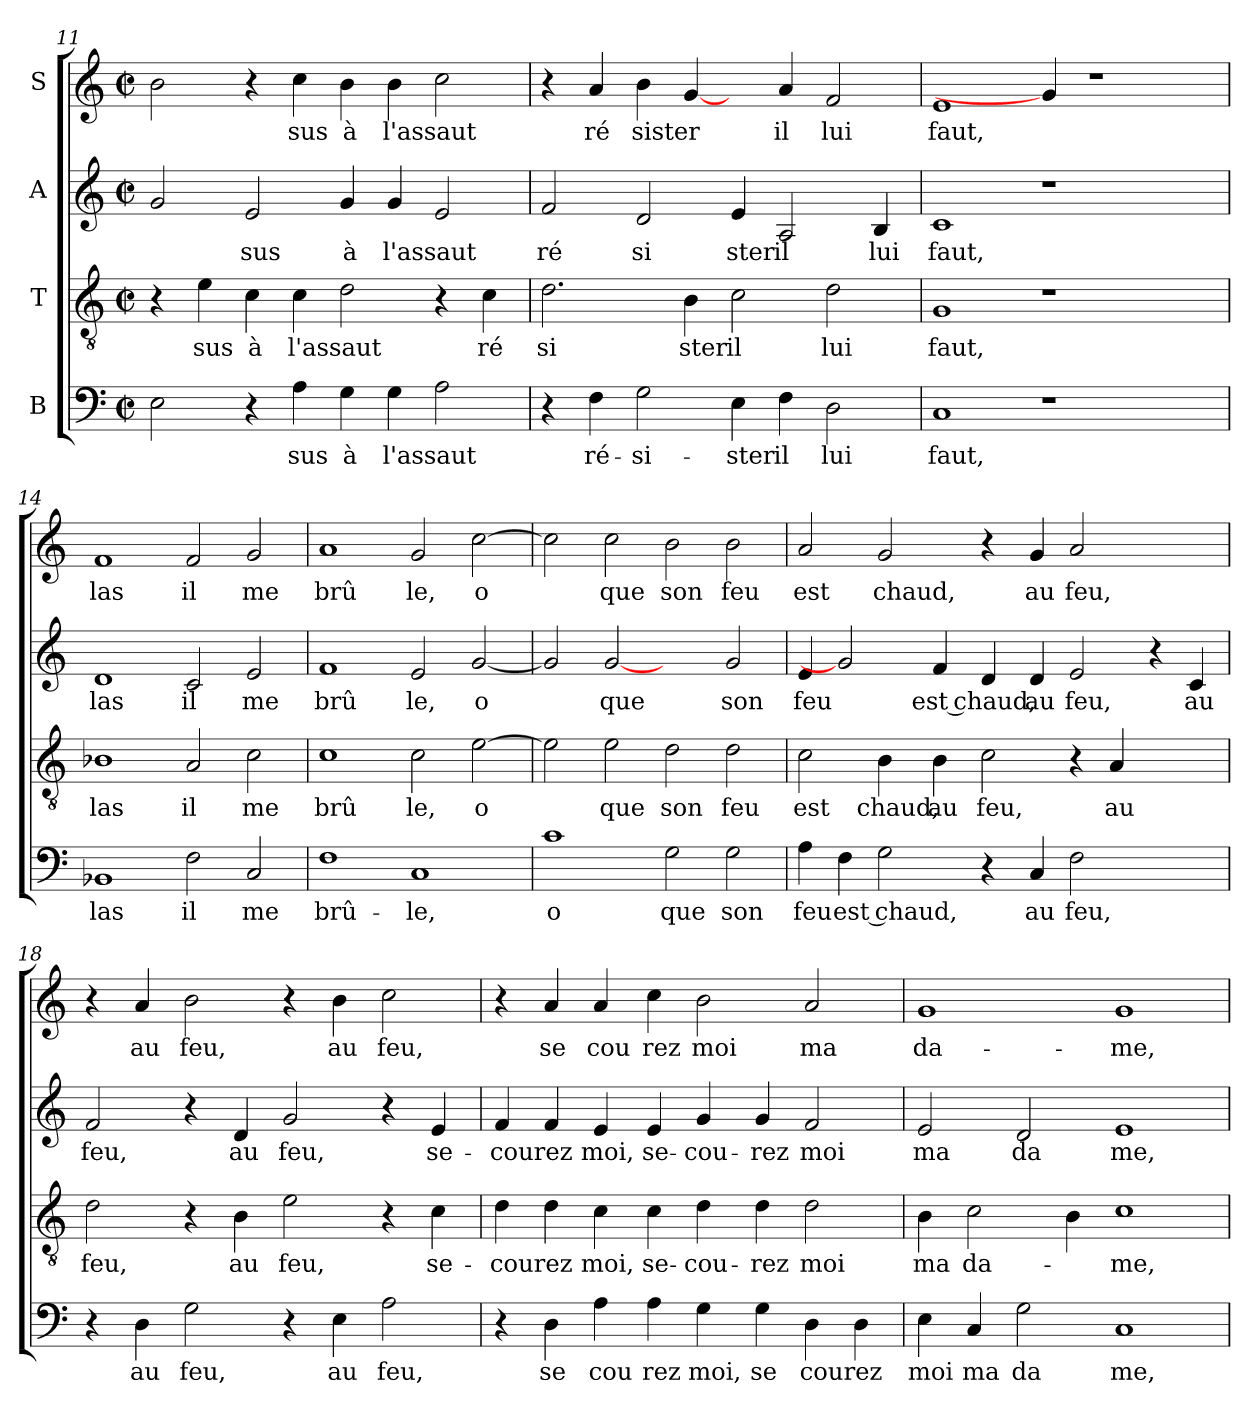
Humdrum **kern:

**kern	**text	**kern	**text	**kern	**text	**kern	**text
*part4	*part4	*part3	*part3	*part2	*part2	*part1	*part1
*staff4	*staff4	*staff3	*staff3	*staff2	*staff2	*staff1	*staff1
*I"B	*	*I"T	*	*I"A	*	*I"S	*
*clefF4	*	*clefGv2	*	*clefG2	*	*clefG2	*
*M2/2	*	*M2/2	*	*M2/2	*	*M2/2	*
*met(c|)	*	*met(c|)	*	*met(c|)	*	*met(c|)	*
=11	=11	=11	=11	=11	=11	=11	=11
2E\	.	4r	.	2g/	.	2b\	.
!	!	!	!LO:LY:b:cj	!	!	!	!
.	.	4e\	sus	.	.	.	.
!	!	!	!LO:LY:b:cj	!	!LO:LY:b:cj	!	!
4r	.	4c\	à	2e/	sus	4r	.
!	!LO:LY:b:cj	!	!LO:LY:b	!	!	!	!LO:LY:b:cj
4A\	sus	4c\	l'assaut	.	.	4cc\	sus
!	!LO:LY:b:cj	!	!	!	!LO:LY:b:cj	!	!LO:LY:b:cj
4G\	à	2d\	.	4g/	à	4b\	à
!	!LO:LY:b	!	!	!	!LO:LY:b	!	!LO:LY:b
4G\	l'assaut	.	.	4g/	l'assaut	4b\	l'assaut
2A\	.	4r	.	2e/	.	2cc\	.
!	!	!	!LO:LY:b:cj	!	!	!	!
.	.	4c\	ré	.	.	.	.
=12	=12	=12	=12	=12	=12	=12	=12
!	!	!	!LO:LY:b:cj	!	!LO:LY:b:cj	!	!
4r	.	2.d\	si	2f/	ré	4r	.
!	!LO:LY:b:cj	!	!	!	!	!	!LO:LY:b:cj
4F\	ré-	.	.	.	.	4a/	ré
!	!LO:LY:b:cj	!	!	!	!LO:LY:b:cj	!	!LO:LY:b
2G\	-si-	.	.	2d/	si	4b\	sister
!	!	!	!LO:LY:b:cj	!	!	!	!
.	.	4B\	ster	.	.	[4g/	.
!	!LO:LY:b:cj	!	!LO:LY:b:cj	!	!LO:LY:b:cj	!	!
4E\	-ster	2c\	il	4e/	ster	4ryy	.
!	!LO:LY:b:cj	!	!	!	!LO:LY:b:cj	!	!LO:LY:b:cj
4F\	il	.	.	2A/	il	4a/	il
!	!LO:LY:b:cj	!	!LO:LY:b:cj	!	!	!	!LO:LY:b:cj
2D\	lui	2d\	lui	.	.	2f/	lui
!	!	!	!	!	!LO:LY:b:cj	!	!
.	.	.	.	4B/	lui	.	.
=13	=13	=13	=13	=13	=13	=13	=13
!	!LO:LY:b:cj	!	!LO:LY:b:cj	!	!LO:LY:b:cj	!	!LO:LY:b:cj
1C	faut,	1G	faut,	1c	faut,	1e	faut,
1r	.	1r	.	1r	.	4g/]	.
.	.	.	.	.	.	1r	.
4ryy	.	4ryy	.	4ryy	.	.	.
=14	=14	=14	=14	=14	=14	=14	=14
!	!LO:LY:b:cj	!	!LO:LY:b:cj	!	!LO:LY:b:cj	!	!LO:LY:b:cj
1BB-X	las	1B-X	las	1d	las	1f	las
!	!LO:LY:b:cj	!	!LO:LY:b:cj	!	!LO:LY:b:cj	!	!LO:LY:b:cj
2F\	il	2A/	il	2c/	il	2f/	il
!	!LO:LY:b:cj	!	!LO:LY:b:cj	!	!LO:LY:b:cj	!	!LO:LY:b:cj
2C/	me	2c\	me	2e/	me	2g/	me
=15	=15	=15	=15	=15	=15	=15	=15
!	!LO:LY:b:cj	!	!LO:LY:b:cj	!	!LO:LY:b:cj	!	!LO:LY:b:cj
1F	brû-	1c	brû	1f	brû	1a	brû
!	!LO:LY:b:cj	!	!LO:LY:b:cj	!	!LO:LY:b:cj	!	!LO:LY:b:cj
1C	-le,	2c\	le,	2e/	le,	2g/	le,
!	!	!	!LO:LY:b:cj	!	!LO:LY:b:cj	!	!LO:LY:b:cj
.	.	[>2e\	o	[>2g/	o	[<2cc\	o
!!LO:PB:g=z
=16	=16	=16	=16	=16	=16	=16	=16
!	!LO:LY:b:cj	!	!	!	!	!	!
1c	o	2e\]	.	2g/]	.	2cc\]	.
!	!	!	!LO:LY:b:cj	!	!LO:LY:b:cj	!	!LO:LY:b:cj
.	.	2e\	que	[2g	que	2cc\	que
!	!LO:LY:b:cj	!	!LO:LY:b:cj	!	!	!	!LO:LY:b:cj
2G\	que	2d\	son	2ryy	.	2b\	son
!	!LO:LY:b:cj	!	!LO:LY:b:cj	!	!LO:LY:b:cj	!	!LO:LY:b:cj
2G\	son	2d\	feu	2g/	son	2b\	feu
=17	=17	=17	=17	=17	=17	=17	=17
!	!LO:LY:b:cj	!	!LO:LY:b:cj	!	!LO:LY:b:cj	!	!LO:LY:b:cj
4A\	feu	2c\	est	4e/	feu	2a/	est
!	!LO:LY:b:cj	!	!	!	!	!	!
4F\	est chaud,	.	.	2g]	.	.	.
!	!	!	!LO:LY:b:cj	!	!	!	!LO:LY:b:cj
2G\	.	4B\	chaud,	.	.	2g/	chaud,
!	!	!	!LO:LY:b:cj	!	!LO:LY:b:cj	!	!
.	.	4B\	au	4f/	est chaud,	.	.
!	!	!	!LO:LY:b:cj	!	!	!	!
4r	.	2c\	feu,	4d/	.	4r	.
!	!LO:LY:b:cj	!	!	!	!LO:LY:b:cj	!	!LO:LY:b:cj
4C/	au	.	.	4d/	au	4g/	au
!	!LO:LY:b:cj	!	!	!	!LO:LY:b:cj	!	!LO:LY:b:cj
2F\	feu,	4r	.	2e/	feu,	2a/	feu,
!	!	!	!LO:LY:b:cj	!	!	!	!
.	.	4A/	au	.	.	.	.
2ryy	.	2ryy	.	4r	.	2ryy	.
!	!	!	!	!	!LO:LY:b:cj	!	!
.	.	.	.	4c/	au	.	.
=18	=18	=18	=18	=18	=18	=18	=18
!	!	!	!LO:LY:b:cj	!	!LO:LY:b:cj	!	!
4r	.	2d\	feu,	2f/	feu,	4r	.
!	!LO:LY:b:cj	!	!	!	!	!	!LO:LY:b:cj
4D\	au	.	.	.	.	4a/	au
!	!LO:LY:b:cj	!	!	!	!	!	!LO:LY:b:cj
2G\	feu,	4r	.	4r	.	2b\	feu,
!	!	!	!LO:LY:b:cj	!	!LO:LY:b:cj	!	!
.	.	4B\	au	4d/	au	.	.
!	!	!	!LO:LY:b:cj	!	!LO:LY:b:cj	!	!
4r	.	2e\	feu,	2g/	feu,	4r	.
!	!LO:LY:b:cj	!	!	!	!	!	!LO:LY:b:cj
4E\	au	.	.	.	.	4b\	au
!	!LO:LY:b:cj	!	!	!	!	!	!LO:LY:b:cj
2A\	feu,	4r	.	4r	.	2cc\	feu,
!	!	!	!LO:LY:b:cj	!	!LO:LY:b:cj	!	!
.	.	4c\	se-	4e/	se-	.	.
=19	=19	=19	=19	=19	=19	=19	=19
!	!	!	!LO:LY:b:cj	!	!LO:LY:b:cj	!	!
4r	.	4d\	-courez	4f/	-courez	4r	.
!	!LO:LY:b:cj	!	!	!	!	!	!LO:LY:b:cj
4D\	se	4d\	.	4f/	.	4a/	se
!	!LO:LY:b:cj	!	!LO:LY:b:cj	!	!LO:LY:b:cj	!	!LO:LY:b:cj
4A\	cou	4c\	moi,	4e/	moi,	4a/	cou
!	!LO:LY:b:cj	!	!LO:LY:b:cj	!	!LO:LY:b:cj	!	!LO:LY:b:cj
4A\	rez	4c\	se-	4e/	se-	4cc\	rez
!	!LO:LY:b:cj	!	!LO:LY:b:cj	!	!LO:LY:b:cj	!	!LO:LY:b:cj
4G\	moi,	4d\	-cou-	4g/	-cou-	2b\	moi
!	!LO:LY:b:cj	!	!LO:LY:b:cj	!	!LO:LY:b:cj	!	!
4G\	se	4d\	-rez	4g/	-rez	.	.
!	!LO:LY:b:cj	!	!LO:LY:b:cj	!	!LO:LY:b:cj	!	!LO:LY:b:cj
4D\	courez	2d\	moi	2f/	moi	2a/	ma
4D\	.	.	.	.	.	.	.
!!LO:LB:g=z
=20	=20	=20	=20	=20	=20	=20	=20
!	!LO:LY:b:cj	!	!LO:LY:b:cj	!	!LO:LY:b:cj	!	!LO:LY:b:cj
4E\	moi	4B\	ma	2e/	ma	1g	da-
!	!LO:LY:b:cj	!	!LO:LY:b:cj	!	!	!	!
4C/	ma	2c\	da-	.	.	.	.
!	!LO:LY:b:cj	!	!	!	!LO:LY:b:cj	!	!
2G\	da	.	.	2d/	da	.	.
.	.	4B\	.	.	.	.	.
!	!LO:LY:b:cj	!	!LO:LY:b:cj	!	!LO:LY:b:cj	!	!LO:LY:b:cj
1C	me,	1c	-me,	1e	me,	1g	-me,
=	=	=	=	=	=	=	=
*-	*-	*-	*-	*-	*-	*-	*-
